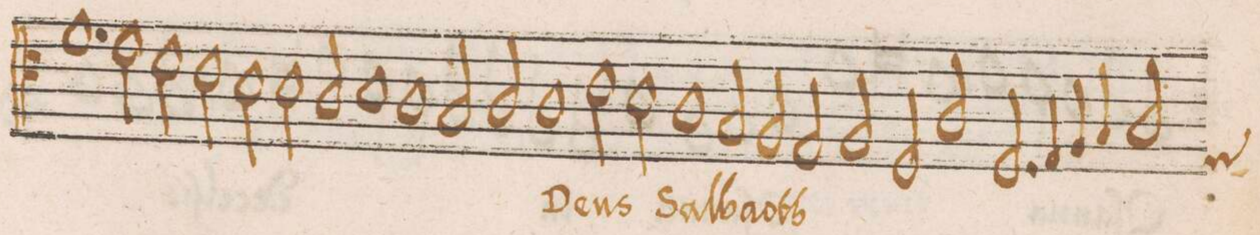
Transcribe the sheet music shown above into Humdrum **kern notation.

**kern	**text
*I"ALTVS	*
*clefC4	*
*k[]	*
*met(C|)	*
*M2/1	*
1.f	.
=24-	=24-
2e\	.
2d\	.
2c\	.
=25-	=25-
2B\	.
2B\	.
2A/	.
1B\	.
=26-	=26-
1A	.
2G/	.
=27-	=27-
2A/	.
1A	De-
2c\	-us
=28-	=28-
2B\	.
1A	Sal-
2G/	-ba-
=29-	=29-
2F/	-oth
2E/	.
2F/	.
2D/	.
=30-	=30-
2A/	.
2.D/	.
4E/	.
4F/	.
4G/	.
=31-	=31-
2A/	.
*custos:E	*
*-	*-
